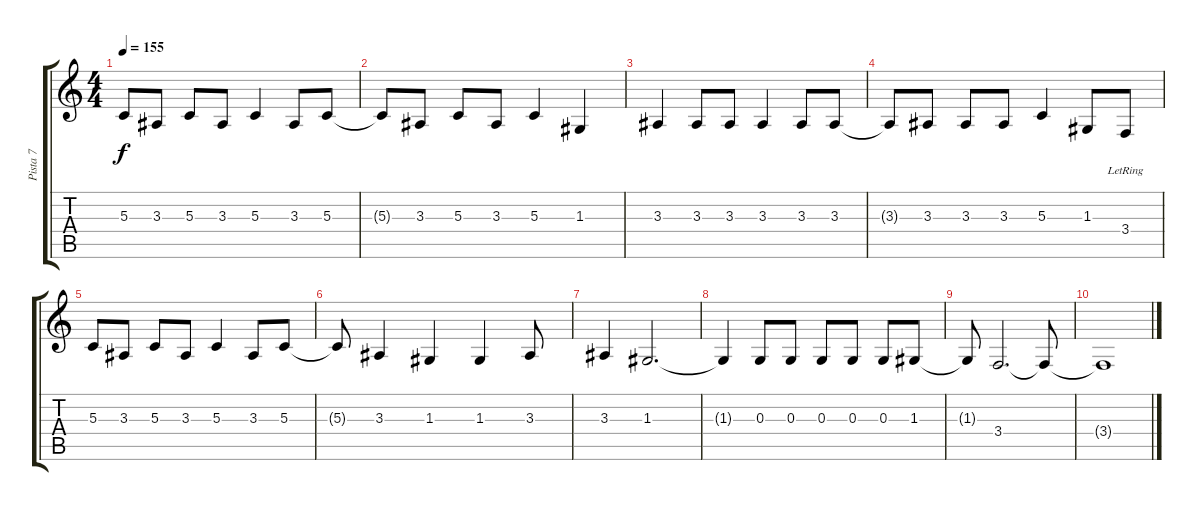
\track ("Pista 7" "Pista 7") {instrument electricgrandpiano}
\staff {score tabs}
\tuning (E4 B3 G3 D3 A2 E2) {hide}
\ts (4 4)
\tempo 155
\clef g2
\ks c
5.3.8{dy f} 3.3.8 5.3.8 3.3.8 5.3.4 3.3.8 5.3.8 |
5.3{t}.8 3.3.8 5.3.8 3.3.8 5.3.4 1.3.4 |
3.3.4 3.3.8 3.3.8 3.3.4 3.3.8 3.3.8 |
3.3{t}.8 3.3.8 3.3.8 3.3.8 5.3.4 1.3.8 3.4{lr}.8 |
5.3.8 3.3.8 5.3.8 3.3.8 5.3.4 3.3.8 5.3.8 |
5.3{t}.8 3.3.4 1.3.4 1.3.4 3.3.8 |
3.3.4 1.3.2{d} |
1.3{t}.4 0.3.8 0.3.8 0.3.8 0.3.8 0.3.8 1.3.8 |
1.3{t}.8 3.4.2{d} 3.4{t}.8 |
3.4{t}.1
